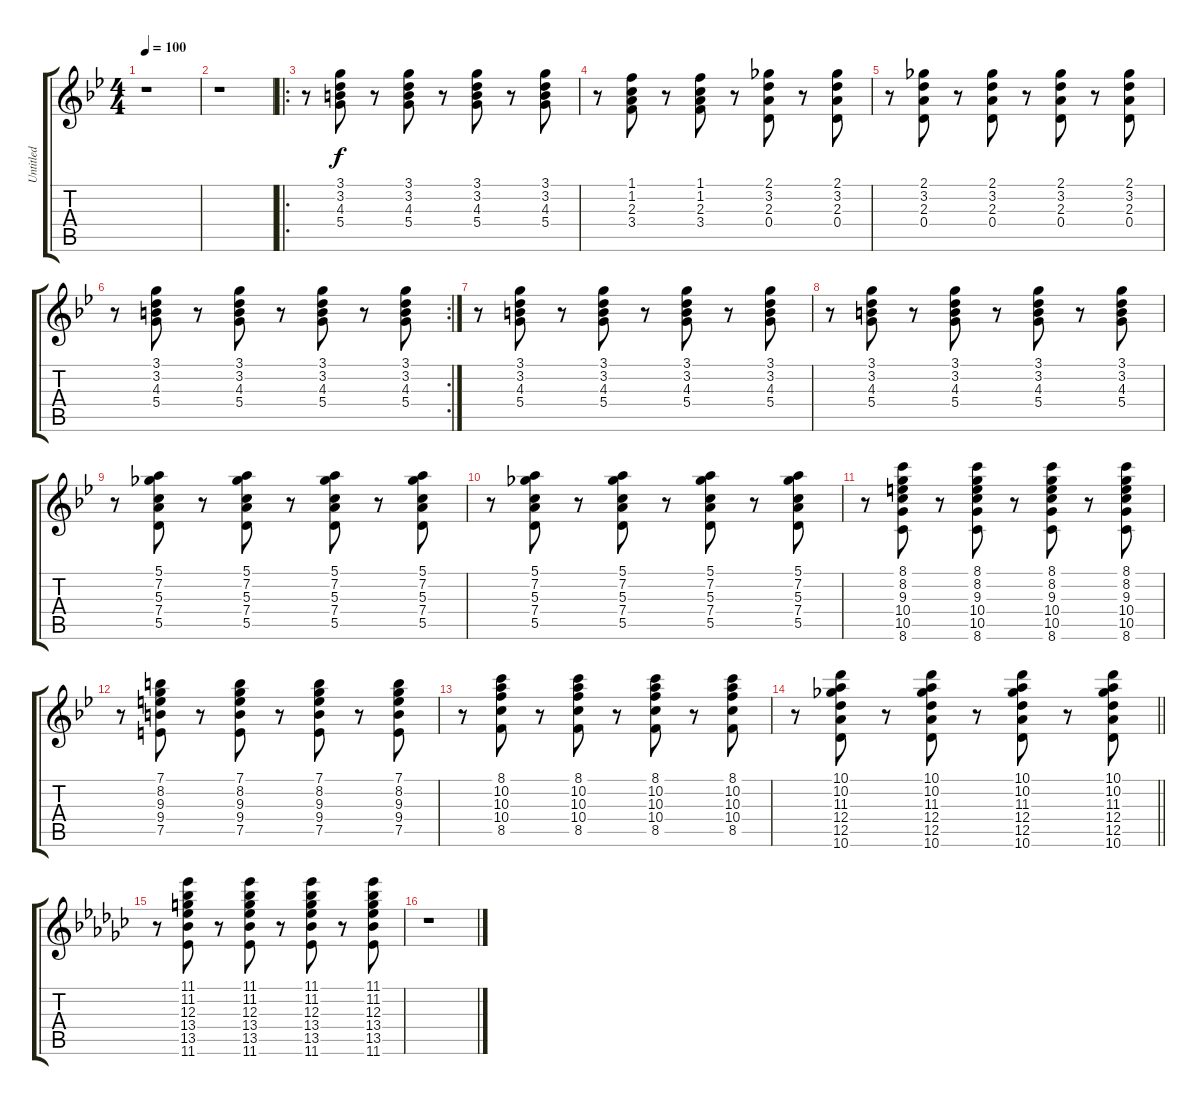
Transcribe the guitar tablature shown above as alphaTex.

\track ("Untitled" "Untitled") {instrument electricguitarclean}
\staff {score tabs}
\tuning (E4 B3 G3 D3 A2 E2) {hide}
\ts (4 4)
\tempo 100
\clef g2
\ks bb
r.1{dy f} |
r.1 |
\ro
r.8 (3.1 3.2 4.3 5.4).8 r.8 (3.1 3.2 4.3 5.4).8 r.8 (3.1 3.2 4.3 5.4).8 r.8 (3.1 3.2 4.3 5.4).8 |
r.8 (1.1 1.2 2.3 3.4).8 r.8 (1.1 1.2 2.3 3.4).8 r.8 (2.1 3.2 2.3 0.4).8 r.8 (2.1 3.2 2.3 0.4).8 |
r.8 (2.1 3.2 2.3 0.4).8 r.8 (2.1 3.2 2.3 0.4).8 r.8 (2.1 3.2 2.3 0.4).8 r.8 (2.1 3.2 2.3 0.4).8 |
\rc 2
r.8 (3.1 3.2 4.3 5.4).8 r.8 (3.1 3.2 4.3 5.4).8 r.8 (3.1 3.2 4.3 5.4).8 r.8 (3.1 3.2 4.3 5.4).8 |
r.8 (3.1 3.2 4.3 5.4).8 r.8 (3.1 3.2 4.3 5.4).8 r.8 (3.1 3.2 4.3 5.4).8 r.8 (3.1 3.2 4.3 5.4).8 |
r.8 (3.1 3.2 4.3 5.4).8 r.8 (3.1 3.2 4.3 5.4).8 r.8 (3.1 3.2 4.3 5.4).8 r.8 (3.1 3.2 4.3 5.4).8 |
r.8 (5.1 7.2 5.3 7.4 5.5).8 r.8 (5.1 7.2 5.3 7.4 5.5).8 r.8 (5.1 7.2 5.3 7.4 5.5).8 r.8 (5.1 7.2 5.3 7.4 5.5).8 |
r.8 (5.1 7.2 5.3 7.4 5.5).8 r.8 (5.1 7.2 5.3 7.4 5.5).8 r.8 (5.1 7.2 5.3 7.4 5.5).8 r.8 (5.1 7.2 5.3 7.4 5.5).8 |
r.8 (8.1 8.2 9.3 10.4 10.5 8.6).8 r.8 (8.1 8.2 9.3 10.4 10.5 8.6).8 r.8 (8.1 8.2 9.3 10.4 10.5 8.6).8 r.8 (8.1 8.2 9.3 10.4 10.5 8.6).8 |
r.8 (7.1 8.2 9.3 9.4 7.5).8 r.8 (7.1 8.2 9.3 9.4 7.5).8 r.8 (7.1 8.2 9.3 9.4 7.5).8 r.8 (7.1 8.2 9.3 9.4 7.5).8 |
r.8 (8.1 10.2 10.3 10.4 8.5).8 r.8 (8.1 10.2 10.3 10.4 8.5).8 r.8 (8.1 10.2 10.3 10.4 8.5).8 r.8 (8.1 10.2 10.3 10.4 8.5).8 |
\barLineRight lightlight
r.8 (10.1 10.2 11.3 12.4 12.5 10.6).8 r.8 (10.1 10.2 11.3 12.4 12.5 10.6).8 r.8 (10.1 10.2 11.3 12.4 12.5 10.6).8 r.8 (10.1 10.2 11.3 12.4 12.5 10.6).8 |
\ks gb
r.8 (11.1 11.2 12.3 13.4 13.5 11.6).8 r.8 (11.1 11.2 12.3 13.4 13.5 11.6).8 r.8 (11.1 11.2 12.3 13.4 13.5 11.6).8 r.8 (11.1 11.2 12.3 13.4 13.5 11.6).8 |
r.1
